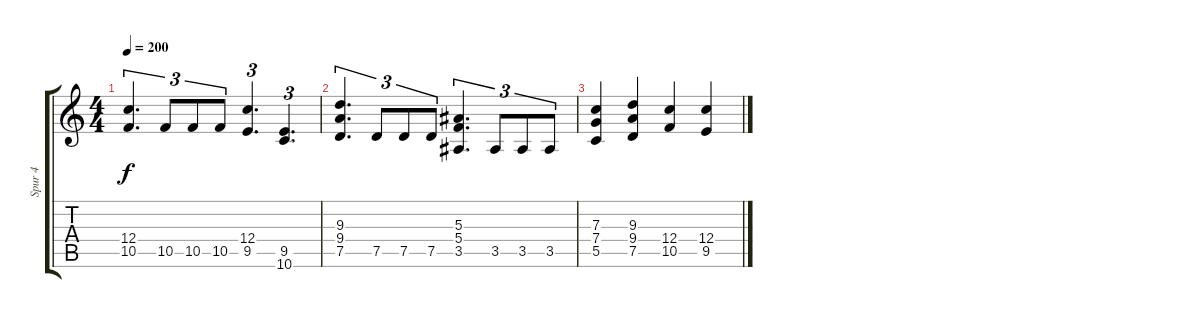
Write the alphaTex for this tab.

\track ("Spur 4" "Spur 4") {instrument distortionguitar}
\staff {score tabs}
\tuning (D4 A3 F3 C3 G2 D2) {hide}
\ts (4 4)
\tempo 200
\clef g2
\ks c
(12.4 10.5).4{d tu (3 2) dy f} 10.5.8{tu (3 2)} 10.5.8{tu (3 2)} 10.5.8{tu (3 2)} (12.4 9.5).4{d tu (3 2)} (9.5 10.6).4{d tu (3 2)} |
(9.3 9.4 7.5).4{d tu (3 2)} 7.5.8{tu (3 2)} 7.5.8{tu (3 2)} 7.5.8{tu (3 2)} (5.3 5.4 3.5).4{d tu (3 2)} 3.5.8{tu (3 2)} 3.5.8{tu (3 2)} 3.5.8{tu (3 2)} |
(7.3 7.4 5.5).4 (9.3 9.4 7.5).4 (12.4 10.5).4 (12.4 9.5).4
